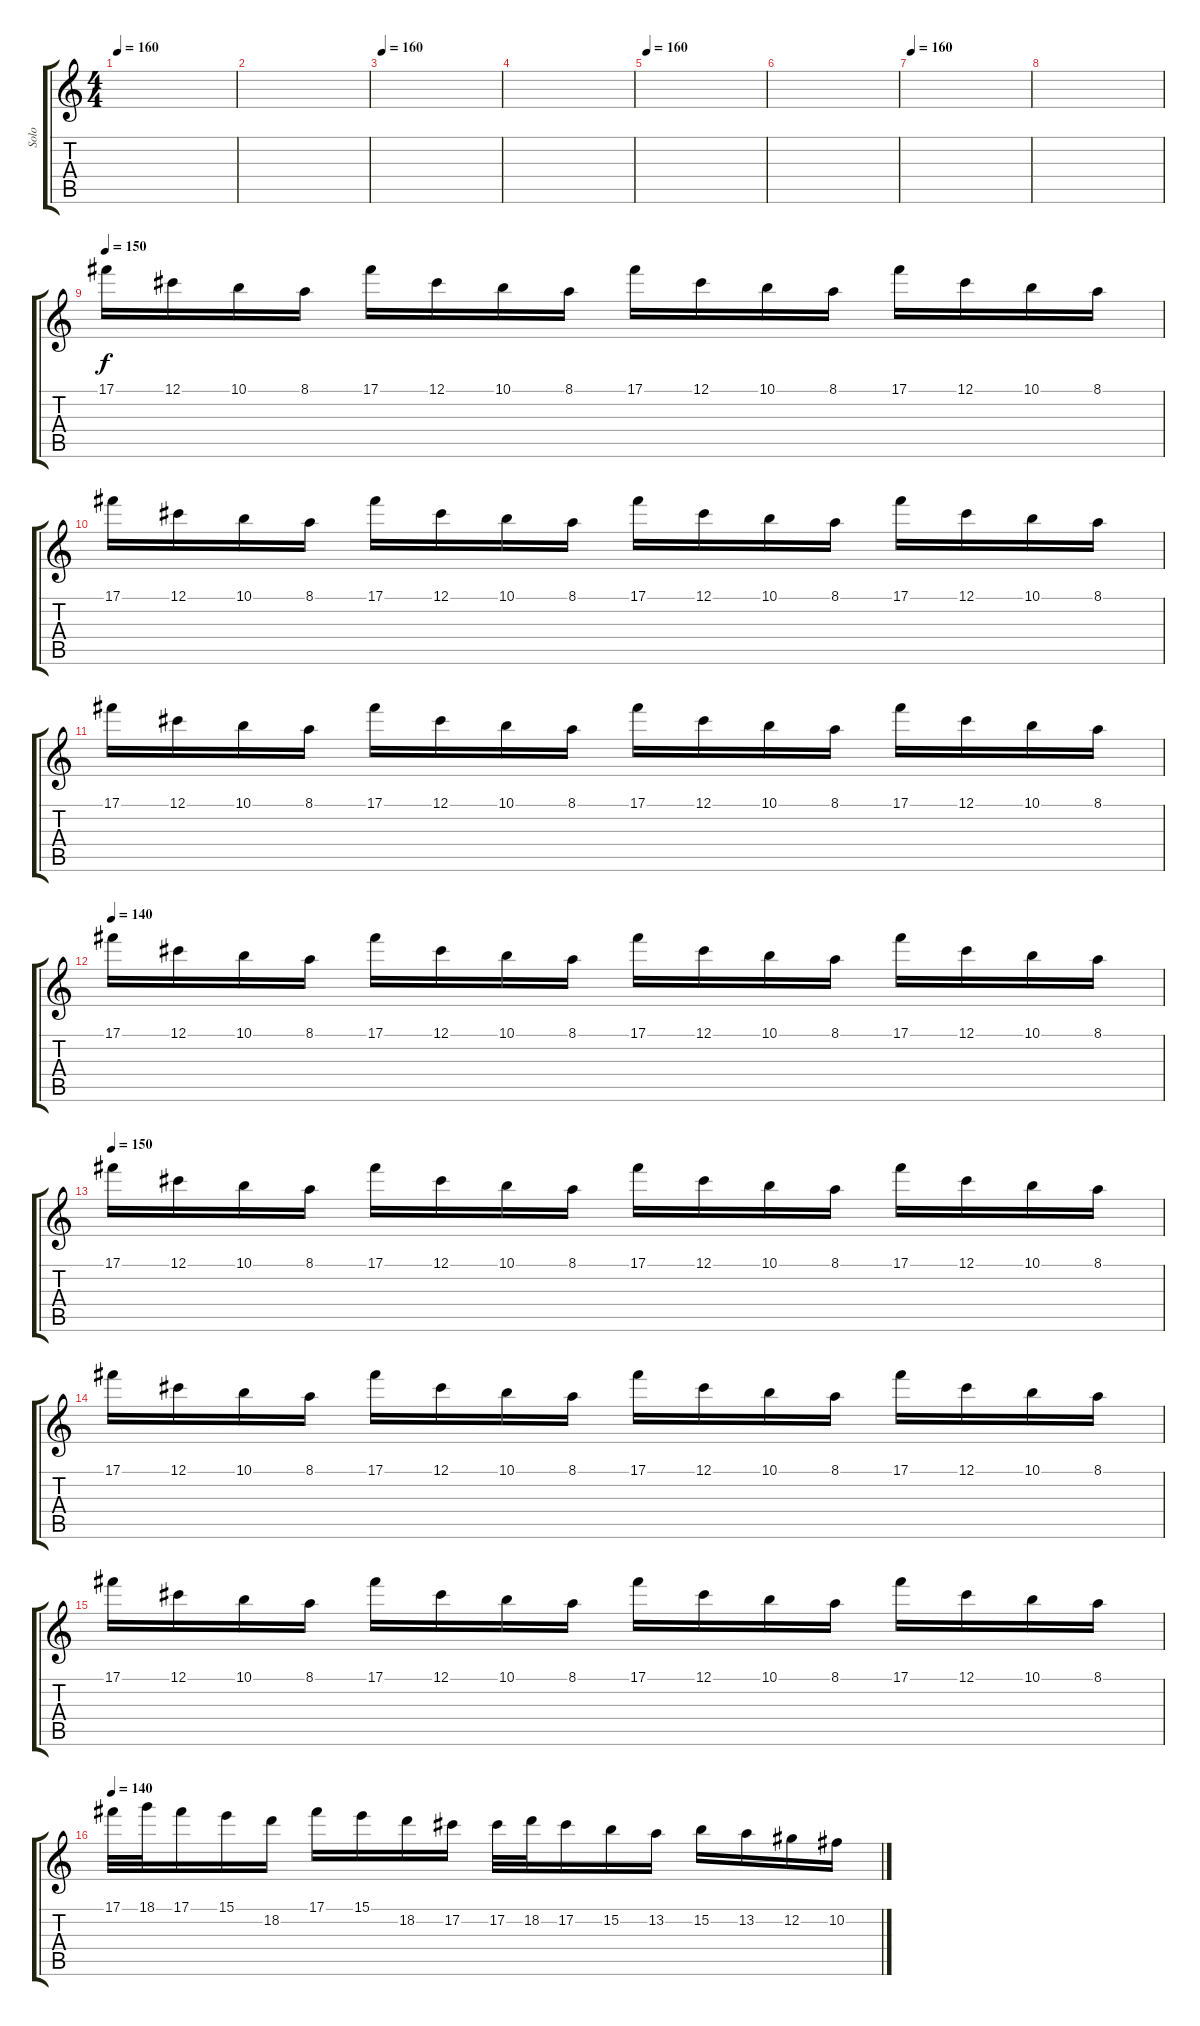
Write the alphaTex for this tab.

\track ("Solo" "Solo") {instrument overdrivenguitar}
\staff {score tabs}
\tuning (Db4 Ab3 E3 B2 Gb2 B1) {hide}
\ts (4 4)
\tempo 160
\clef g2
\ks c
|
|
\tempo 160
|
|
\tempo 160
|
|
\tempo 160
|
|
\tempo 150
17.1.16 12.1.16 10.1.16 8.1.16 17.1.16 12.1.16 10.1.16 8.1.16 17.1.16 12.1.16 10.1.16 8.1.16 17.1.16 12.1.16 10.1.16 8.1.16 |
17.1.16 12.1.16 10.1.16 8.1.16 17.1.16 12.1.16 10.1.16 8.1.16 17.1.16 12.1.16 10.1.16 8.1.16 17.1.16 12.1.16 10.1.16 8.1.16 |
17.1.16 12.1.16 10.1.16 8.1.16 17.1.16 12.1.16 10.1.16 8.1.16 17.1.16 12.1.16 10.1.16 8.1.16 17.1.16 12.1.16 10.1.16 8.1.16 |
\tempo 140
17.1.16 12.1.16 10.1.16 8.1.16 17.1.16 12.1.16 10.1.16 8.1.16 17.1.16 12.1.16 10.1.16 8.1.16 17.1.16 12.1.16 10.1.16 8.1.16 |
\tempo 150
17.1.16 12.1.16 10.1.16 8.1.16 17.1.16 12.1.16 10.1.16 8.1.16 17.1.16 12.1.16 10.1.16 8.1.16 17.1.16 12.1.16 10.1.16 8.1.16 |
17.1.16 12.1.16 10.1.16 8.1.16 17.1.16 12.1.16 10.1.16 8.1.16 17.1.16 12.1.16 10.1.16 8.1.16 17.1.16 12.1.16 10.1.16 8.1.16 |
17.1.16 12.1.16 10.1.16 8.1.16 17.1.16 12.1.16 10.1.16 8.1.16 17.1.16 12.1.16 10.1.16 8.1.16 17.1.16 12.1.16 10.1.16 8.1.16 |
\tempo 140
17.1.32 18.1.32 17.1.16 15.1.16 18.2.16 17.1.16 15.1.16 18.2.16 17.2.16 17.2.32 18.2.32 17.2.16 15.2.16 13.2.16 15.2.16 13.2.16 12.2.16 10.2.16
